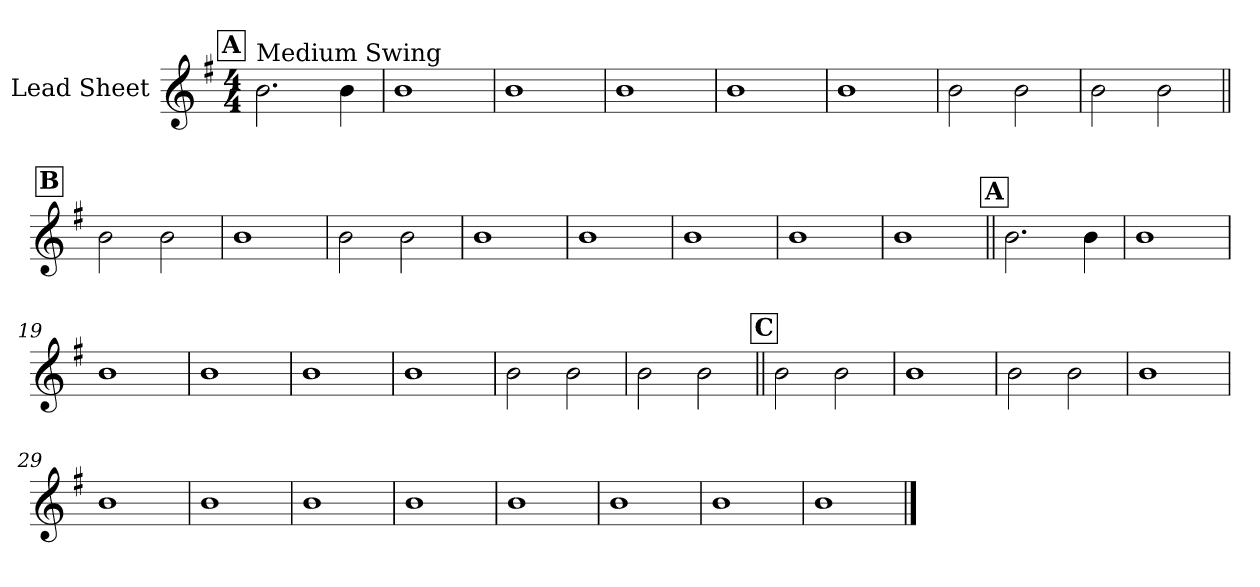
**kern
*part1
*staff1
*I"Lead Sheet
*clefG2
*k[f#]
*G:
*M4/4
!!LO:REH:place=s1:a:fs=14:t=A
=1
!LO:TX:a:t=Medium Swing
2.b\
4b\
=2
1b
=3
1b
=4
1b
!!LO:LB:g=z
=5
1b
=6
1b
=7
2b\
2b\
=8
2b\
2b\
!!LO:LB:g=z
!!LO:REH:place=s1:a:fs=14:t=B
=9||
2b\
2b\
=10
1b
=11
2b\
2b\
=12
1b
!!LO:LB:g=z
=13
1b
=14
1b
=15
1b
=16
1b
!!LO:LB:g=z
!!LO:REH:place=s1:a:fs=14:t=A
=17||
2.b\
4b\
=18
1b
=19
1b
=20
1b
!!LO:LB:g=z
=21
1b
=22
1b
=23
2b\
2b\
=24
2b\
2b\
!!LO:LB:g=z
!!LO:REH:place=s1:a:fs=14:t=C
=25||
2b\
2b\
=26
1b
=27
2b\
2b\
=28
1b
!!LO:LB:g=z
=29
1b
=30
1b
=31
1b
=32
1b
!!LO:LB:g=z
=33
1b
=34
1b
=35
1b
=36
1b
==
*-
